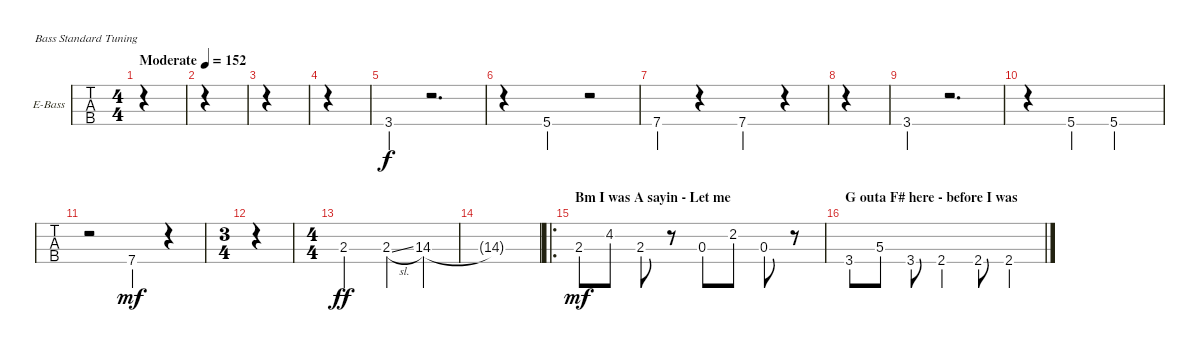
\bracketExtendMode groupsimilarinstruments
\firstSystemTrackNameOrientation horizontal
\otherSystemsTrackNameOrientation horizontal
\track ("Bass - Richard Hell" "E-Bass") {instrument electricbassfinger}
\staff {tabs}
\tuning (G2 D2 A1 E1)
\ts (4 4)
\beaming (8 2 2 2 2)
\tempo (152 "Moderate")
\clef f4
\ks d
|
|
|
|
3.4{st}.4 r.2{d} |
r.4 5.4.4 r.2 |
7.4.4 r.4 7.4.4 r.4 |
|
3.4{st}.4 r.2{d} |
r.4 5.4{st}.4 5.4.2 |
r.2 7.4.4{dy mf} r.4 |
\ts (3 4)
|
\ts (4 4)
2.3.2{dy ff} 2.3{sl}.4 14.3.4 |
14.3{t}.1 |
\ro
\section ("" "Bm I was A sayin - Let me")
2.3.8{dy mf} 4.2.8 2.3.8 r.8 0.3.8 2.2.8 0.3.8 r.8 |
\section ("" "G outa F# here - before I was")
3.4.8 5.3.8 3.4.8 2.4.4 2.4.8 2.4.4
